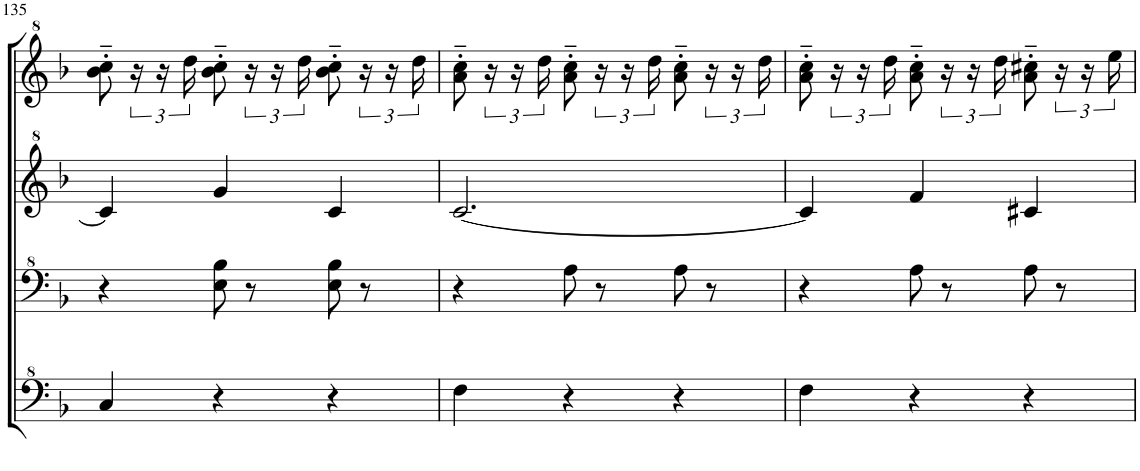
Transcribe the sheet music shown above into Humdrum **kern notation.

**kern	**kern	**kern	**kern
*part1	*part1	*part1	*part1
*staff4	*staff3	*staff2	*staff1
*I"Model III	*	*	*
!!LO:PB:g=z
*clefF^4	*clefF^4	*clefG^2	*clefG^2
*k[b-]	*k[b-]	*k[b-]	*k[b-]
*M3/4	*M3/4	*M3/4	*M3/4
=135	=135	=135	=135
4c/	4r	4cc/]	8bb-\'~ 8ccc\'~
.	.	.	24r
.	.	.	24r
.	.	.	24ddd\
4r	8e\ 8b-\	4gg/	8bb-\'~ 8ccc\'~
.	8r	.	24r
.	.	.	24r
.	.	.	24ddd\
4r	8e\ 8b-\	4cc/	8bb-\'~ 8ccc\'~
.	8r	.	24r
.	.	.	24r
.	.	.	24ddd\
=136	=136	=136	=136
4f\	4r	[2.cc/	8aa\'~ 8ccc\'~
.	.	.	24r
.	.	.	24r
.	.	.	24ddd\
4r	8a\	.	8aa\'~ 8ccc\'~
.	8r	.	24r
.	.	.	24r
.	.	.	24ddd\
4r	8a\	.	8aa\'~ 8ccc\'~
.	8r	.	24r
.	.	.	24r
.	.	.	24ddd\
=137	=137	=137	=137
4f\	4r	4cc/]	8aa\'~ 8ccc\'~
.	.	.	24r
.	.	.	24r
.	.	.	24ddd\
4r	8a\	4ff/	8aa\'~ 8ccc\'~
.	8r	.	24r
.	.	.	24r
.	.	.	24ddd\
4r	8a\	4cc#X/	8aa\'~ 8ccc#X\'~
.	8r	.	24r
.	.	.	24r
.	.	.	24eee\
=	=	=	=
*-	*-	*-	*-
